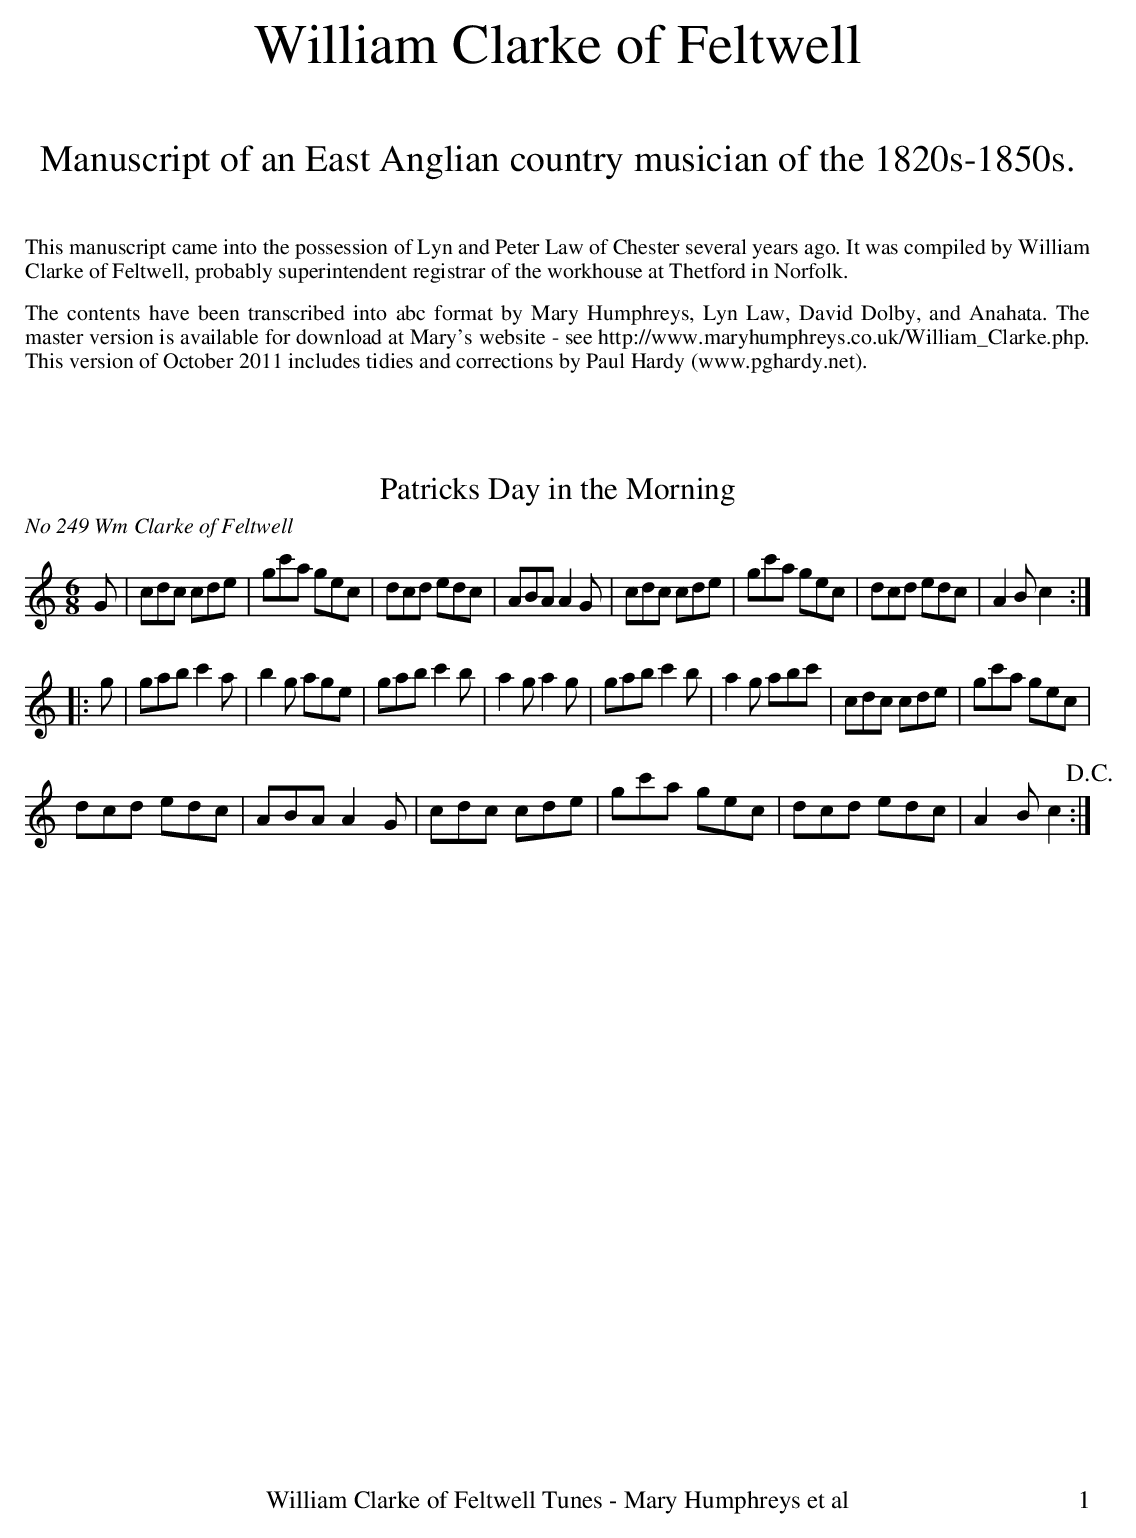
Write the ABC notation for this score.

X:1
T:Patricks Day in the Morning
O:No 249 Wm Clarke of Feltwell
M:6/8
L:1/8
K:C
G|cdc cde|gc'a gec|dcd edc|ABA A2 G|cdc cde|gc'a gec|dcd edc|A2 B c2:|
|:g|gab c'2 a|b2 g age|gab c'2 b|a2 g a2 g|gab c'2 b|a2 g abc'|cdc cde|gc'a gec|
dcd edc|ABA A2G|cdc cde|gc'a gec|dcd edc|A2 B c2!D.C.!:|
